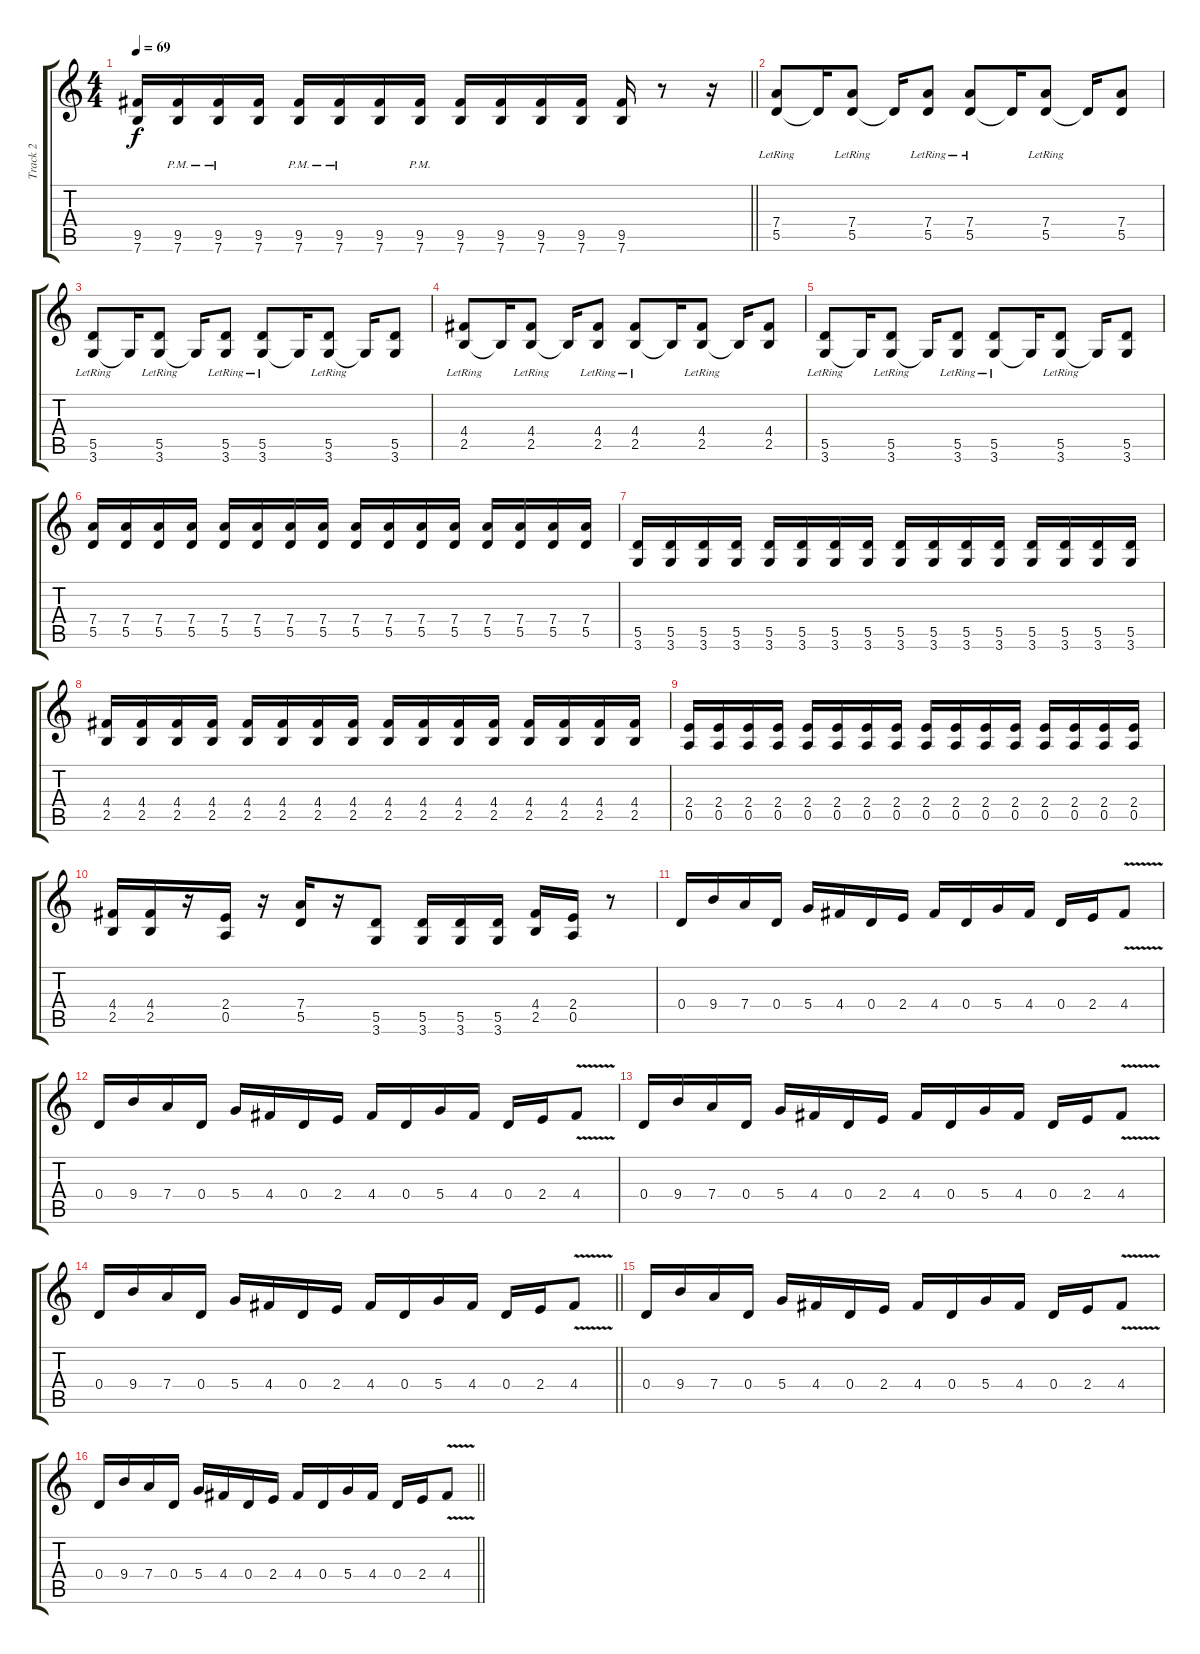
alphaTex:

\track ("Track 2" "Track 2") {instrument distortionguitar}
\staff {score tabs}
\tuning (E4 B3 G3 D3 A2 E2) {hide}
\ts (4 4)
\tempo 69
\clef g2
\barLineRight lightlight
\ks c
(9.5 7.6).16{dy f} (9.5{pm} 7.6{pm}).16 (9.5{pm} 7.6{pm}).16 (9.5 7.6).16 (9.5{pm} 7.6{pm}).16 (9.5{pm} 7.6{pm}).16 (9.5 7.6).16 (9.5{pm} 7.6{pm}).16 (9.5 7.6).16 (9.5 7.6).16 (9.5 7.6).16 (9.5 7.6).16 (9.5 7.6).16 r.8 r.16 |
(7.4{lr} 5.5{lr}).8 5.5{t}.16 (7.4{lr} 5.5{lr}).8 5.5{t}.16 (7.4{lr} 5.5{lr}).8 (7.4{lr} 5.5{lr}).8 5.5{t}.16 (7.4{lr} 5.5{lr}).8 5.5{t}.16 (7.4 5.5).8 |
(5.5{lr} 3.6{lr}).8 3.6{t}.16 (5.5{lr} 3.6{lr}).8 3.6{t}.16 (5.5{lr} 3.6{lr}).8 (5.5{lr} 3.6{lr}).8 3.6{t}.16 (5.5{lr} 3.6{lr}).8 3.6{t}.16 (5.5 3.6).8 |
(4.4{lr} 2.5{lr}).8 2.5{t}.16 (4.4{lr} 2.5{lr}).8 2.5{t}.16 (4.4{lr} 2.5{lr}).8 (4.4{lr} 2.5{lr}).8 2.5{t}.16 (4.4{lr} 2.5{lr}).8 2.5{t}.16 (4.4 2.5).8 |
(5.5{lr} 3.6{lr}).8 3.6{t}.16 (5.5{lr} 3.6{lr}).8 3.6{t}.16 (5.5{lr} 3.6{lr}).8 (5.5{lr} 3.6{lr}).8 3.6{t}.16 (5.5{lr} 3.6{lr}).8 3.6{t}.16 (5.5 3.6).8 |
(7.4 5.5).16 (7.4 5.5).16 (7.4 5.5).16 (7.4 5.5).16 (7.4 5.5).16 (7.4 5.5).16 (7.4 5.5).16 (7.4 5.5).16 (7.4 5.5).16 (7.4 5.5).16 (7.4 5.5).16 (7.4 5.5).16 (7.4 5.5).16 (7.4 5.5).16 (7.4 5.5).16 (7.4 5.5).16 |
(5.5 3.6).16 (5.5 3.6).16 (5.5 3.6).16 (5.5 3.6).16 (5.5 3.6).16 (5.5 3.6).16 (5.5 3.6).16 (5.5 3.6).16 (5.5 3.6).16 (5.5 3.6).16 (5.5 3.6).16 (5.5 3.6).16 (5.5 3.6).16 (5.5 3.6).16 (5.5 3.6).16 (5.5 3.6).16 |
(4.4 2.5).16 (4.4 2.5).16 (4.4 2.5).16 (4.4 2.5).16 (4.4 2.5).16 (4.4 2.5).16 (4.4 2.5).16 (4.4 2.5).16 (4.4 2.5).16 (4.4 2.5).16 (4.4 2.5).16 (4.4 2.5).16 (4.4 2.5).16 (4.4 2.5).16 (4.4 2.5).16 (4.4 2.5).16 |
(2.4 0.5).16 (2.4 0.5).16 (2.4 0.5).16 (2.4 0.5).16 (2.4 0.5).16 (2.4 0.5).16 (2.4 0.5).16 (2.4 0.5).16 (2.4 0.5).16 (2.4 0.5).16 (2.4 0.5).16 (2.4 0.5).16 (2.4 0.5).16 (2.4 0.5).16 (2.4 0.5).16 (2.4 0.5).16 |
(4.4 2.5).16 (4.4 2.5).16 r.16 (2.4 0.5).16 r.16 (7.4 5.5).16 r.16 (5.5 3.6).8 (5.5 3.6).16 (5.5 3.6).16 (5.5 3.6).16 (4.4 2.5).16 (2.4 0.5).16 r.8 |
0.4.16 9.4.16 7.4.16 0.4.16 5.4.16 4.4.16 0.4.16 2.4.16 4.4.16 0.4.16 5.4.16 4.4.16 0.4.16 2.4.16 4.4{v}.8 |
0.4.16 9.4.16 7.4.16 0.4.16 5.4.16 4.4.16 0.4.16 2.4.16 4.4.16 0.4.16 5.4.16 4.4.16 0.4.16 2.4.16 4.4{v}.8 |
0.4.16 9.4.16 7.4.16 0.4.16 5.4.16 4.4.16 0.4.16 2.4.16 4.4.16 0.4.16 5.4.16 4.4.16 0.4.16 2.4.16 4.4{v}.8 |
\barLineRight lightlight
0.4.16 9.4.16 7.4.16 0.4.16 5.4.16 4.4.16 0.4.16 2.4.16 4.4.16 0.4.16 5.4.16 4.4.16 0.4.16 2.4.16 4.4{v}.8 |
0.4.16 9.4.16 7.4.16 0.4.16 5.4.16 4.4.16 0.4.16 2.4.16 4.4.16 0.4.16 5.4.16 4.4.16 0.4.16 2.4.16 4.4{v}.8 |
\barLineRight lightlight
0.4.16 9.4.16 7.4.16 0.4.16 5.4.16 4.4.16 0.4.16 2.4.16 4.4.16 0.4.16 5.4.16 4.4.16 0.4.16 2.4.16 4.4{v}.8
